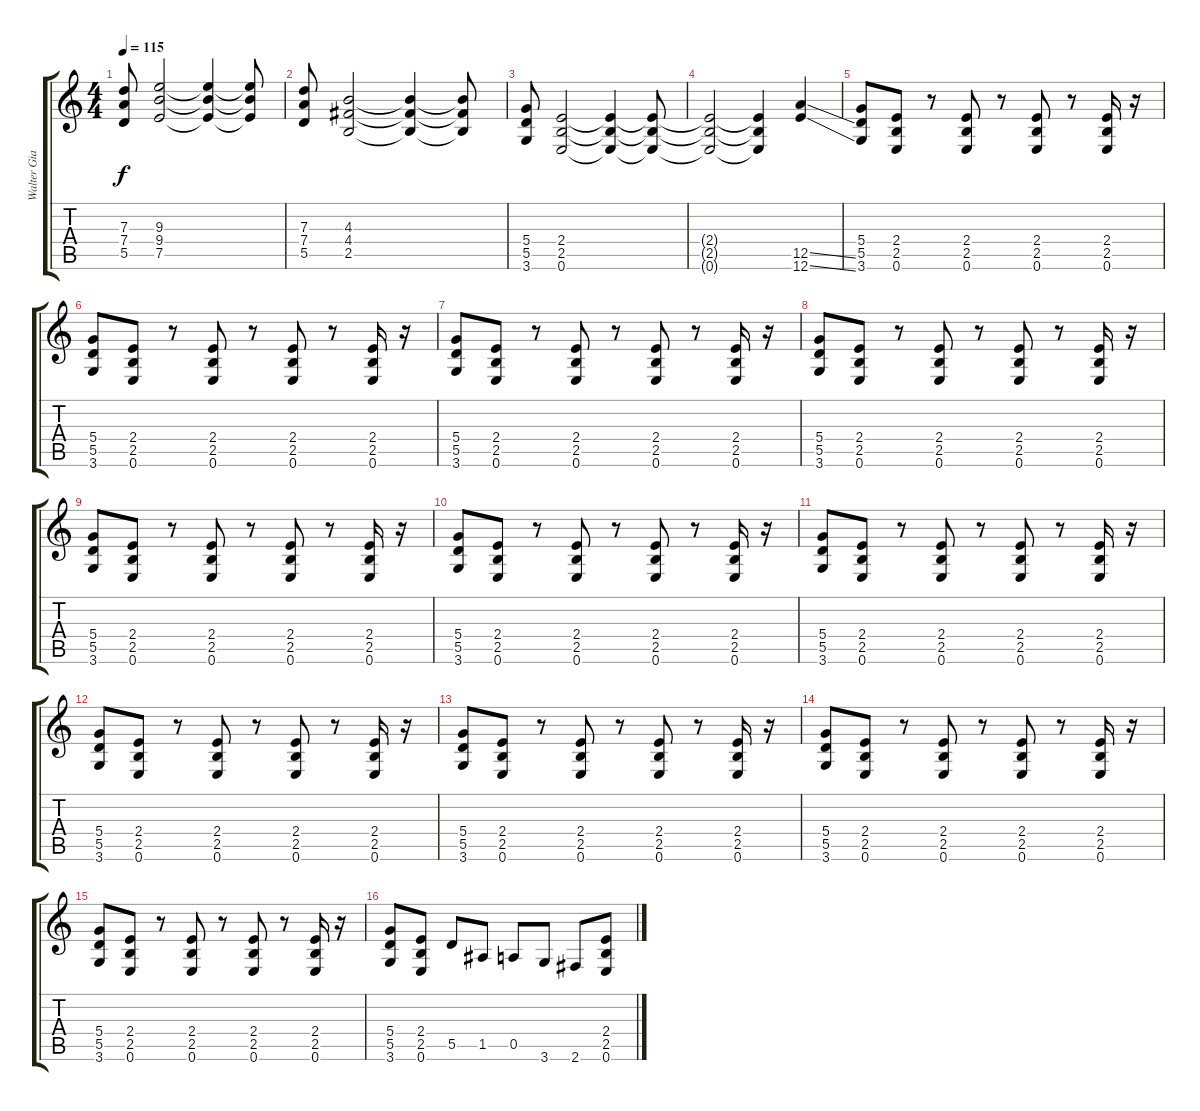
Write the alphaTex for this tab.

\track ("Walter Giardino" "Walter Gia") {instrument distortionguitar}
\staff {score tabs}
\tuning (E4 B3 G3 D3 A2 E2) {hide}
\ts (4 4)
\tempo 115
\clef g2
\ks c
(7.3 7.4 5.5).8{dy f instrument distortionguitar} (9.3 9.4 7.5).2 (9.3{t} 9.4{t} 7.5{t}).4 (9.3{t} 9.4{t} 7.5{t}).8 |
(7.3 7.4 5.5).8 (4.3 4.4 2.5).2 (4.3{t} 4.4{t} 2.5{t}).4 (4.3{t} 4.4{t} 2.5{t}).8 |
(5.4 5.5 3.6).8 (2.4 2.5 0.6).2 (2.4{t} 2.5{t} 0.6{t}).4 (2.4{t} 2.5{t} 0.6{t}).8 |
(2.4{t} 2.5{t} 0.6{t}).2 (2.4{t} 2.5{t} 0.6{t}).4 (12.5{ss} 12.6{ss}).4 |
(5.4 5.5 3.6).8 (2.4 2.5 0.6).8 r.8 (2.4 2.5 0.6).8 r.8 (2.4 2.5 0.6).8 r.8 (2.4 2.5 0.6).16 r.16 |
(5.4 5.5 3.6).8 (2.4 2.5 0.6).8 r.8 (2.4 2.5 0.6).8 r.8 (2.4 2.5 0.6).8 r.8 (2.4 2.5 0.6).16 r.16 |
(5.4 5.5 3.6).8 (2.4 2.5 0.6).8 r.8 (2.4 2.5 0.6).8 r.8 (2.4 2.5 0.6).8 r.8 (2.4 2.5 0.6).16 r.16 |
(5.4 5.5 3.6).8 (2.4 2.5 0.6).8 r.8 (2.4 2.5 0.6).8 r.8 (2.4 2.5 0.6).8 r.8 (2.4 2.5 0.6).16 r.16 |
(5.4 5.5 3.6).8 (2.4 2.5 0.6).8 r.8 (2.4 2.5 0.6).8 r.8 (2.4 2.5 0.6).8 r.8 (2.4 2.5 0.6).16 r.16 |
(5.4 5.5 3.6).8 (2.4 2.5 0.6).8 r.8 (2.4 2.5 0.6).8 r.8 (2.4 2.5 0.6).8 r.8 (2.4 2.5 0.6).16 r.16 |
(5.4 5.5 3.6).8 (2.4 2.5 0.6).8 r.8 (2.4 2.5 0.6).8 r.8 (2.4 2.5 0.6).8 r.8 (2.4 2.5 0.6).16 r.16 |
(5.4 5.5 3.6).8 (2.4 2.5 0.6).8 r.8 (2.4 2.5 0.6).8 r.8 (2.4 2.5 0.6).8 r.8 (2.4 2.5 0.6).16 r.16 |
(5.4 5.5 3.6).8 (2.4 2.5 0.6).8 r.8 (2.4 2.5 0.6).8 r.8 (2.4 2.5 0.6).8 r.8 (2.4 2.5 0.6).16 r.16 |
(5.4 5.5 3.6).8 (2.4 2.5 0.6).8 r.8 (2.4 2.5 0.6).8 r.8 (2.4 2.5 0.6).8 r.8 (2.4 2.5 0.6).16 r.16 |
(5.4 5.5 3.6).8 (2.4 2.5 0.6).8 r.8 (2.4 2.5 0.6).8 r.8 (2.4 2.5 0.6).8 r.8 (2.4 2.5 0.6).16 r.16 |
(5.4 5.5 3.6).8 (2.4 2.5 0.6).8 5.5.8 1.5.8 0.5.8 3.6.8 2.6.8 (2.4 2.5 0.6).8
